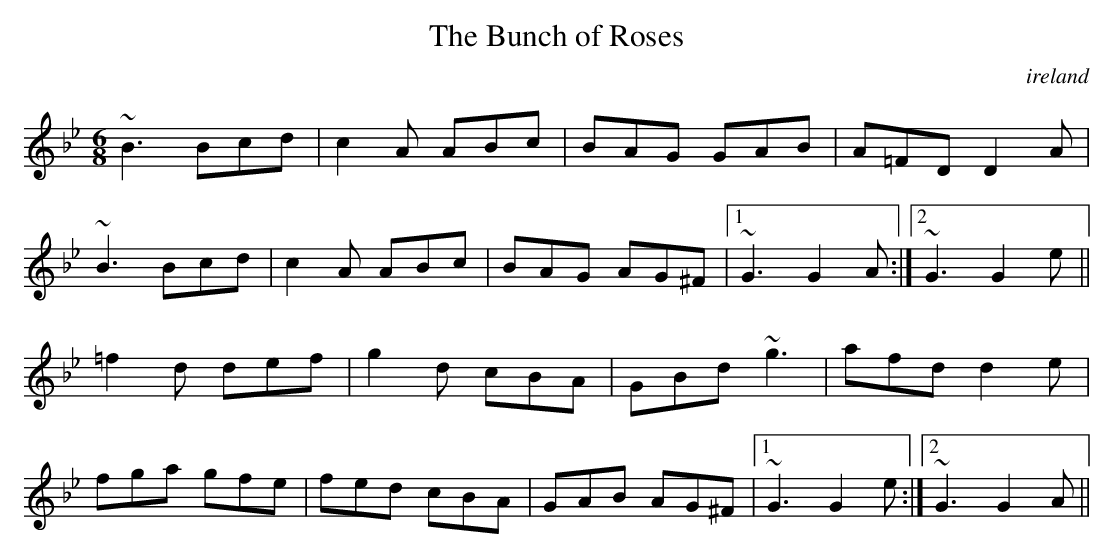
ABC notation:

X:1
T:Bunch of Roses, The
O:ireland
M:6/8
L:1/8
K:Gm
~B3 Bcd|c2A ABc|BAG GAB|A=FD D2A|
~B3 Bcd|c2A ABc|BAG AG^F|1 ~G3 G2A:|2 ~G3 G2e||
=f2d def|g2d cBA|GBd ~g3|afd d2e|
fga gfe|fed cBA|GAB AG^F|1 ~G3 G2e:|2 ~G3 G2A||
